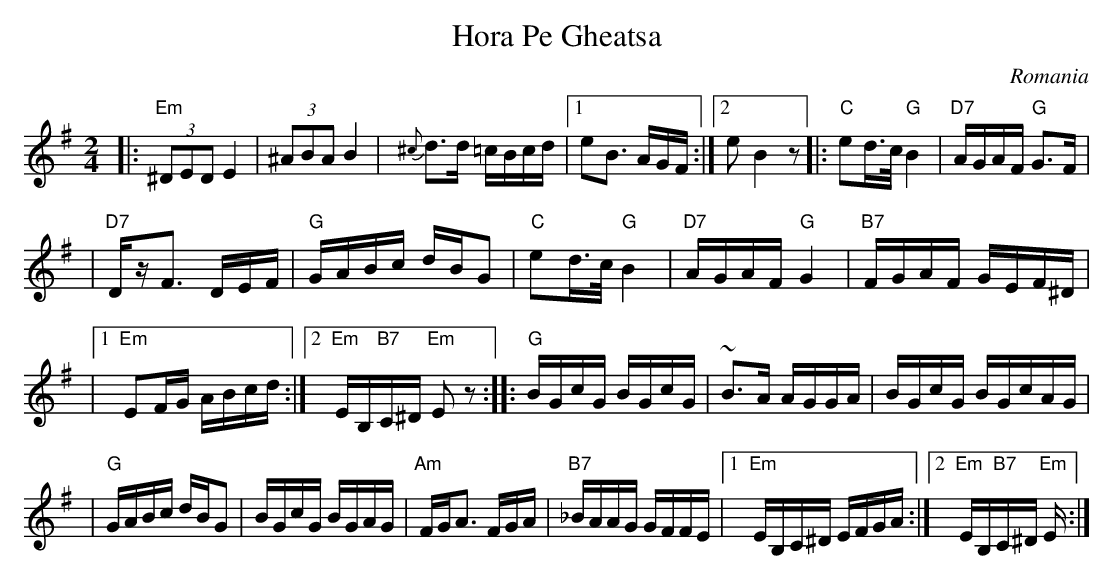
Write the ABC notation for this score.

X:1
T: Hora Pe Gheatsa
O: Romania
M: 2/4
L: 1/16
K: Em
|: "Em"(3^D2E2D2 E4 | (3^A2B2A2 B4 | {^c}d3d =cBcd |1 e2B3 AGF :|2 e2B4 z2 |: "C"e2d>c "G"B4 | "D7"AGAF "G"G3F |
| "D7"DzF3 DEF | "G"GABc dBG2 | "C"e2d>c "G"B4 | "D7"AGAF "G"G4 | "B7"FGAF GEF^D |
|1 "Em"E2FG ABcd :|2 "Em"EB,"B7"C^D "Em"E2z2 :: "G"BGcG BGcG | ~B3A AGGA | BGcG BGcAG |
| "G"GABc dBG2 | BGcG BGAG | "Am"FGA3 FGA | "B7"_BAAG GFFE |1 "Em"EB,C^D EFGA :|2 "Em"EB,"B7"C^D "Em"E :|
